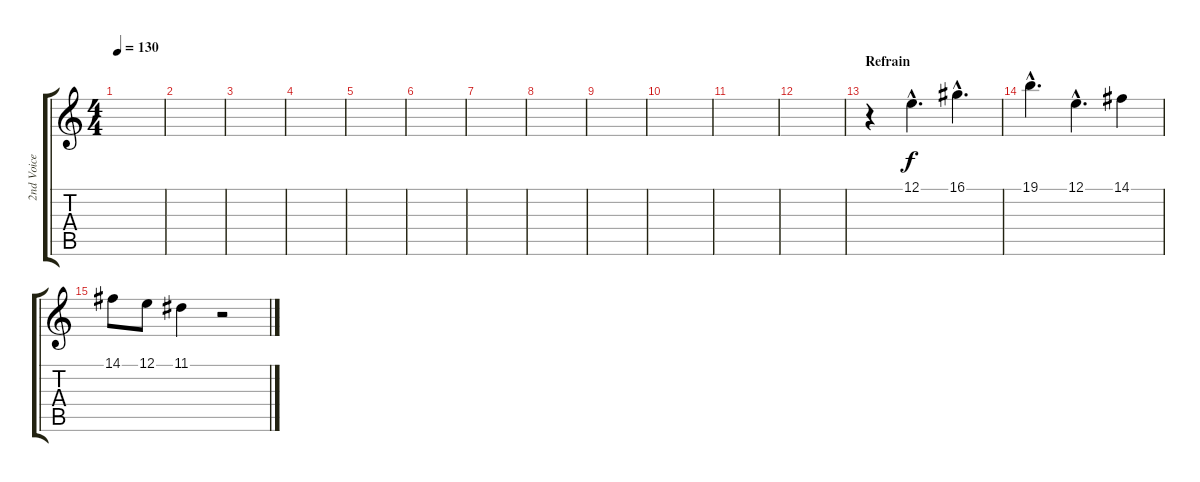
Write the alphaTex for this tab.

\track ("2nd Voice (Farin)" "2nd Voice ") {instrument englishhorn}
\staff {score tabs}
\tuning (E4 B3 G3 D3 A2 E2) {hide}
\ts (4 4)
\tempo 130
\clef g2
\ks c
|
|
|
|
|
|
|
|
|
|
|
|
\section ("" "Refrain")
r.4 12.1{hac}.4{d} 16.1{hac}.4{d} |
19.1{hac}.4{d} 12.1{hac}.4{d} 14.1.4 |
14.1.8 12.1.8 11.1.4 r.2
